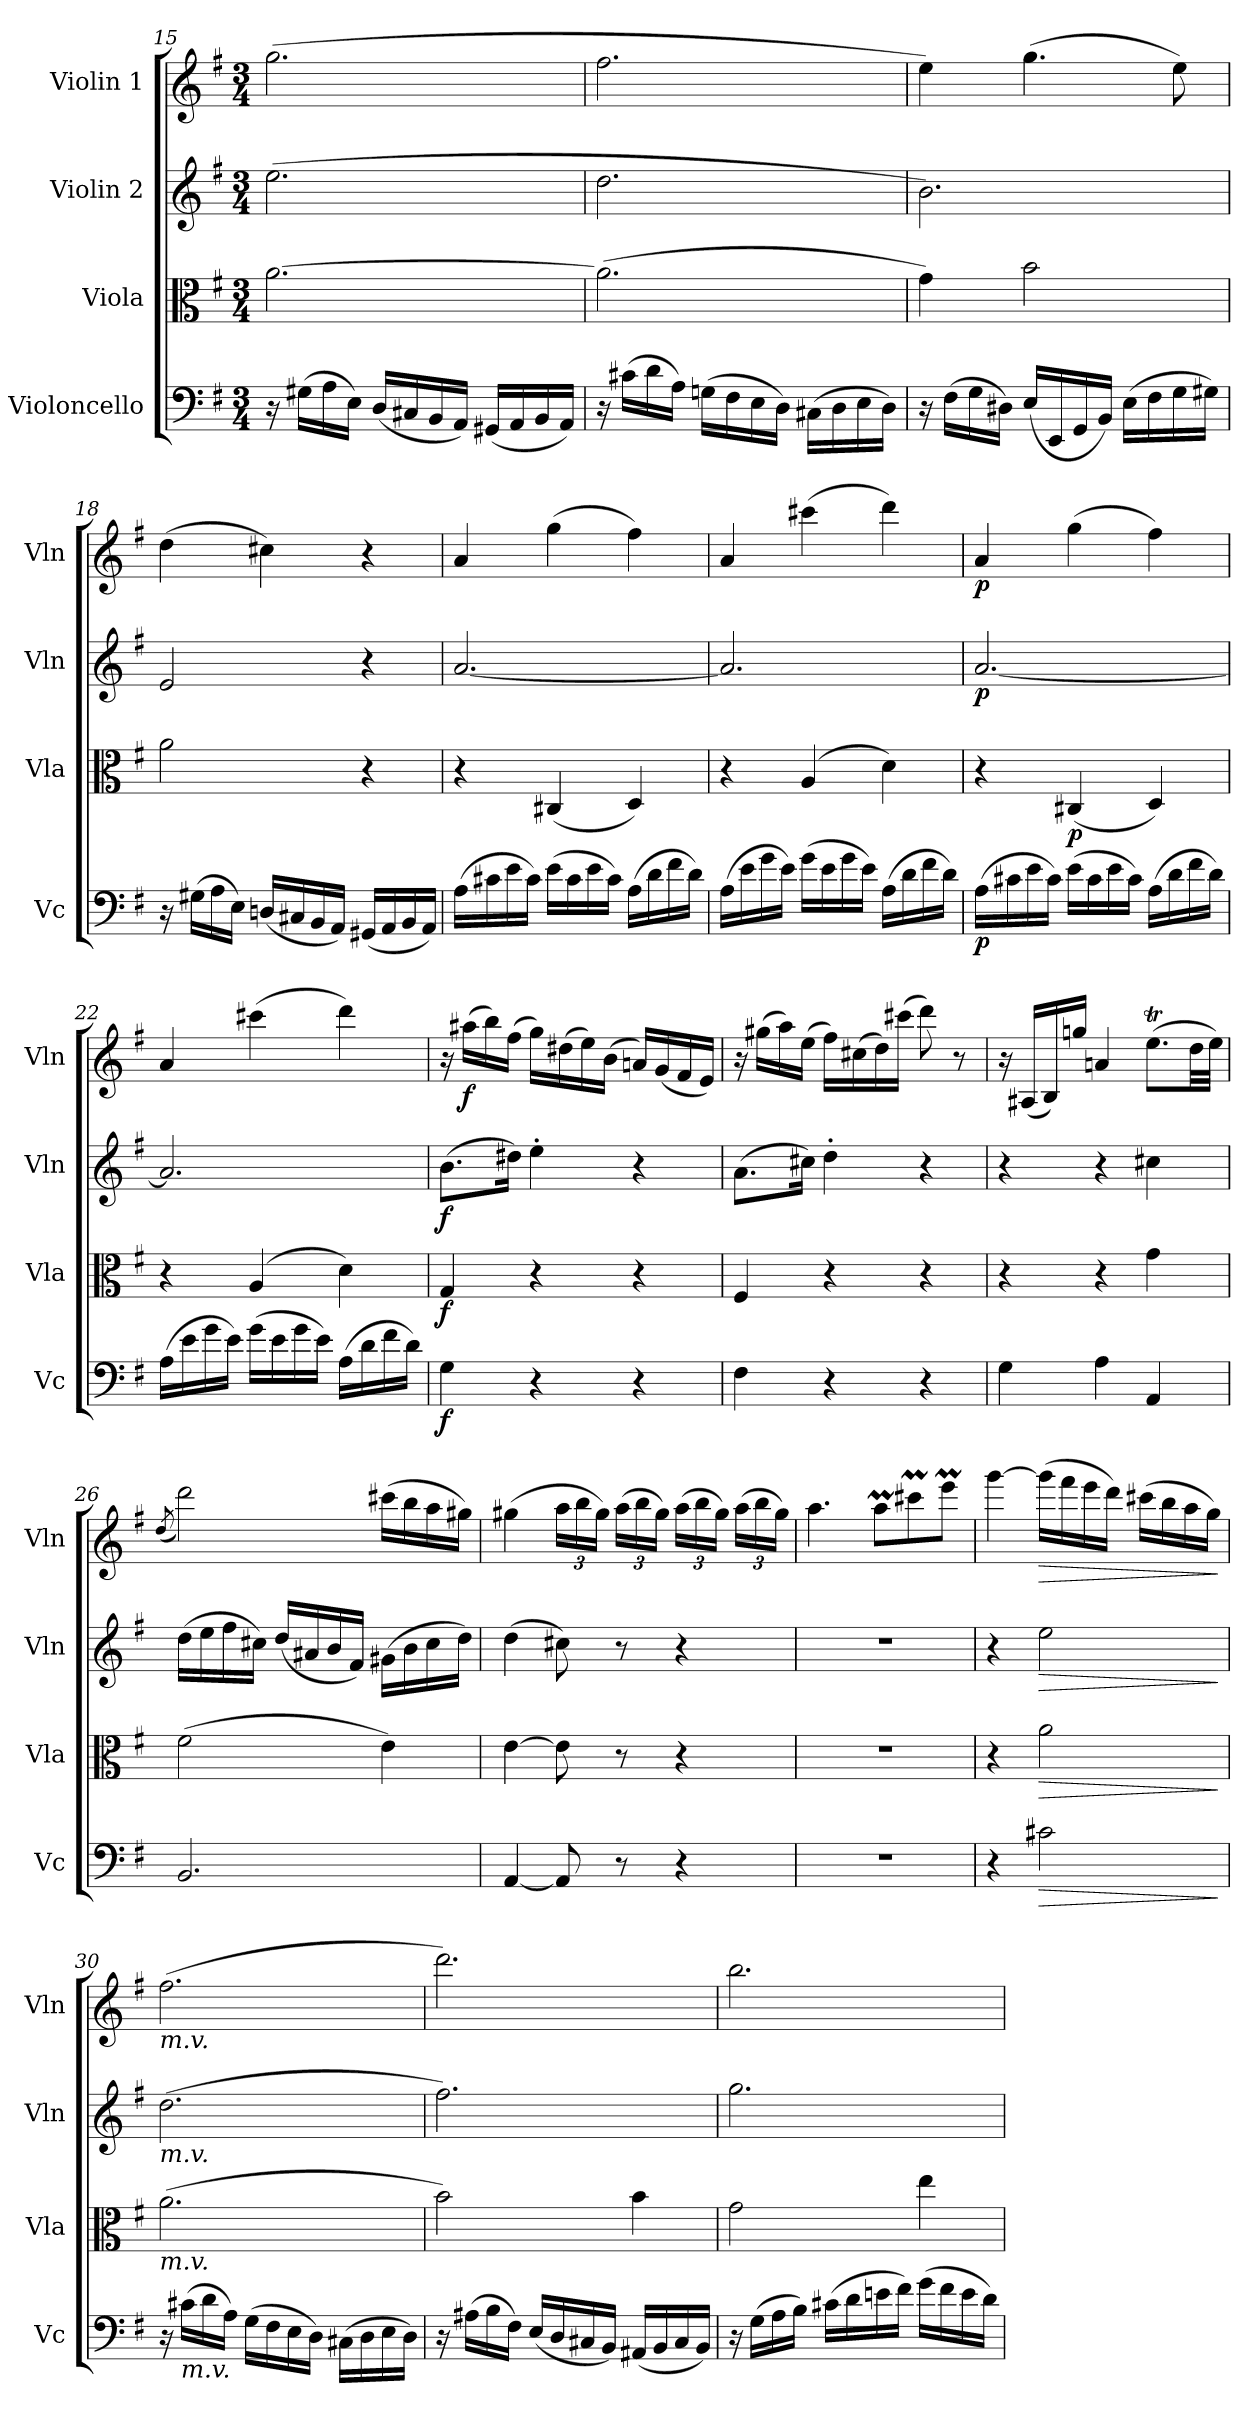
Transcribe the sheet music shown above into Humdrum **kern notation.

**kern	**dynam	**kern	**dynam	**kern	**dynam	**kern	**dynam
*part4	*part4	*part3	*part3	*part2	*part2	*part1	*part1
*staff4	*staff4	*staff3	*staff3	*staff2	*staff2	*staff1	*staff1
*I"Violoncello	*	*I"Viola	*	*I"Violin 2	*	*I"Violin 1	*
*I'Vc	*	*I'Vla	*	*I'Vln	*	*I'Vln	*
*clefF4	*	*clefC3	*	*clefG2	*	*clefG2	*
*k[f#]	*	*k[f#]	*	*k[f#]	*	*k[f#]	*
*M3/4	*	*M3/4	*	*M3/4	*	*M3/4	*
=15	=15	=15	=15	=15	=15	=15	=15
16r	.	[2.a\	.	(2.ee\	.	(2.gg\	.
(16G#X\LL	.	.	.	.	.	.	.
16A\	.	.	.	.	.	.	.
16E\JJ)	.	.	.	.	.	.	.
(16D/LL	.	.	.	.	.	.	.
16C#X/	.	.	.	.	.	.	.
16BB/	.	.	.	.	.	.	.
16AA/JJ)	.	.	.	.	.	.	.
(16GG#X/LL	.	.	.	.	.	.	.
16AA/	.	.	.	.	.	.	.
16BB/	.	.	.	.	.	.	.
16AA/JJ)	.	.	.	.	.	.	.
!!LO:LB:g=z
=16	=16	=16	=16	=16	=16	=16	=16
16r	.	(2.a\]	.	2.dd\	.	2.ff#\	.
(16c#X\LL	.	.	.	.	.	.	.
16d\	.	.	.	.	.	.	.
16A\JJ)	.	.	.	.	.	.	.
(16Gn\LL	.	.	.	.	.	.	.
16F#\	.	.	.	.	.	.	.
16E\	.	.	.	.	.	.	.
16D\JJ)	.	.	.	.	.	.	.
(16C#X\LL	.	.	.	.	.	.	.
16D\	.	.	.	.	.	.	.
16E\	.	.	.	.	.	.	.
16D\JJ)	.	.	.	.	.	.	.
=17	=17	=17	=17	=17	=17	=17	=17
16r	.	4g\)	.	2.b\)	.	4ee\)	.
(16F#\LL	.	.	.	.	.	.	.
16G\	.	.	.	.	.	.	.
16D#X\JJ)	.	.	.	.	.	.	.
(16E/LL	.	2b\	.	.	.	(4.gg\	.
16EE/	.	.	.	.	.	.	.
16GG/	.	.	.	.	.	.	.
16BB/JJ)	.	.	.	.	.	.	.
(16E\LL	.	.	.	.	.	.	.
16F#\	.	.	.	.	.	.	.
16G\	.	.	.	.	.	8ee\)	.
16G#X\JJ)	.	.	.	.	.	.	.
=18	=18	=18	=18	=18	=18	=18	=18
16r	.	2a\	.	2e/	.	(4dd\	.
(16G#X\LL	.	.	.	.	.	.	.
16A\	.	.	.	.	.	.	.
16E\JJ)	.	.	.	.	.	.	.
(16Dn/LL	.	.	.	.	.	4cc#X\)	.
16C#X/	.	.	.	.	.	.	.
16BB/	.	.	.	.	.	.	.
16AA/JJ)	.	.	.	.	.	.	.
(16GG#X/LL	.	4r	.	4r	.	4r	.
16AA/	.	.	.	.	.	.	.
16BB/	.	.	.	.	.	.	.
16AA/JJ)	.	.	.	.	.	.	.
!!LO:PB:g=z
=19	=19	=19	=19	=19	=19	=19	=19
(16A\LL	.	4r	.	[2.a/	.	4a/	.
16c#X\	.	.	.	.	.	.	.
16e\	.	.	.	.	.	.	.
16c#\JJ)	.	.	.	.	.	.	.
(16e\LL	.	(4C#X/	.	.	.	(4gg\	.
16c#\	.	.	.	.	.	.	.
16e\	.	.	.	.	.	.	.
16c#\JJ)	.	.	.	.	.	.	.
(16A\LL	.	4D/)	.	.	.	4ff#\)	.
16d\	.	.	.	.	.	.	.
16f#\	.	.	.	.	.	.	.
16d\JJ)	.	.	.	.	.	.	.
=20	=20	=20	=20	=20	=20	=20	=20
(16A\LL	.	4r	.	2.a/]	.	4a/	.
16e\	.	.	.	.	.	.	.
16g\	.	.	.	.	.	.	.
16e\JJ)	.	.	.	.	.	.	.
(16g\LL	.	(4A/	.	.	.	(4ccc#X\	.
16e\	.	.	.	.	.	.	.
16g\	.	.	.	.	.	.	.
16e\JJ)	.	.	.	.	.	.	.
(16A\LL	.	4d\)	.	.	.	4ddd\)	.
16d\	.	.	.	.	.	.	.
16f#\	.	.	.	.	.	.	.
16d\JJ)	.	.	.	.	.	.	.
=21	=21	=21	=21	=21	=21	=21	=21
!	!LO:DY:b	!	!	!	!LO:DY:b	!	!LO:DY:b
(16A\LL	p	4r	.	[2.a/	p	4a/	p
16c#X\	.	.	.	.	.	.	.
16e\	.	.	.	.	.	.	.
16c#\JJ)	.	.	.	.	.	.	.
!	!	!	!LO:DY:b	!	!	!	!
(16e\LL	.	(4C#X/	p	.	.	(4gg\	.
16c#\	.	.	.	.	.	.	.
16e\	.	.	.	.	.	.	.
16c#\JJ)	.	.	.	.	.	.	.
(16A\LL	.	4D/)	.	.	.	4ff#\)	.
16d\	.	.	.	.	.	.	.
16f#\	.	.	.	.	.	.	.
16d\JJ)	.	.	.	.	.	.	.
!!LO:LB:g=z
=22	=22	=22	=22	=22	=22	=22	=22
(16A\LL	.	4r	.	2.a/]	.	4a/	.
16e\	.	.	.	.	.	.	.
16g\	.	.	.	.	.	.	.
16e\JJ)	.	.	.	.	.	.	.
(16g\LL	.	(4A/	.	.	.	(4ccc#X\	.
16e\	.	.	.	.	.	.	.
16g\	.	.	.	.	.	.	.
16e\JJ)	.	.	.	.	.	.	.
(16A\LL	.	4d\)	.	.	.	4ddd\)	.
16d\	.	.	.	.	.	.	.
16f#\	.	.	.	.	.	.	.
16d\JJ)	.	.	.	.	.	.	.
=23	=23	=23	=23	=23	=23	=23	=23
!	!LO:DY:b	!	!LO:DY:b	!	!LO:DY:b	!	!
4G\	f	4G/	f	(8.b\L	f	16r	.
!	!	!	!	!	!	!	!LO:DY:b
.	.	.	.	.	.	(16aa#X\LL	f
.	.	.	.	.	.	16bb\)	.
.	.	.	.	16dd#X\Jk)	.	(16ff#\JJ	.
4r	.	4r	.	4ee'\	.	16gg\LL)	.
.	.	.	.	.	.	(16dd#X\	.
.	.	.	.	.	.	16ee\)	.
.	.	.	.	.	.	(16b\JJ	.
4r	.	4r	.	4r	.	16an/LL)	.
.	.	.	.	.	.	(16g/	.
.	.	.	.	.	.	16f#/	.
.	.	.	.	.	.	16e/JJ)	.
=24	=24	=24	=24	=24	=24	=24	=24
4F#\	.	4F#/	.	(8.a\L	.	16r	.
.	.	.	.	.	.	(16gg#X\LL	.
.	.	.	.	.	.	16aa\)	.
.	.	.	.	16cc#X\Jk)	.	(16ee\JJ	.
4r	.	4r	.	4dd'\	.	16ff#\LL)	.
.	.	.	.	.	.	(16cc#X\	.
.	.	.	.	.	.	16dd\)	.
.	.	.	.	.	.	(16ccc#X\JJ	.
4r	.	4r	.	4r	.	8ddd\)	.
.	.	.	.	.	.	8r	.
!!LO:LB:g=z
=25	=25	=25	=25	=25	=25	=25	=25
4G\	.	4r	.	4r	.	16r	.
.	.	.	.	.	.	(16A#X/LL	.
.	.	.	.	.	.	16B/)	.
.	.	.	.	.	.	16ggn/JJ	.
4A\	.	4r	.	4r	.	4an/	.
4AA/	.	4g\	.	4cc#X\	.	(8.eeT\L	.
.	.	.	.	.	.	32dd\LL	.
.	.	.	.	.	.	32ee\JJJ)	.
=26	=26	=26	=26	=26	=26	=26	=26
.	.	.	.	.	.	(>8qdd/	.
2.BB/	.	(2f#\	.	(16dd\LL	.	2ddd\)	.
.	.	.	.	16ee\	.	.	.
.	.	.	.	16ff#\	.	.	.
.	.	.	.	16cc#X\JJ)	.	.	.
.	.	.	.	(16dd/LL	.	.	.
.	.	.	.	16a#X/	.	.	.
.	.	.	.	16b/	.	.	.
.	.	.	.	16f#/JJ)	.	.	.
.	.	4e\)	.	(16g#X\LL	.	(16ccc#X\LL	.
.	.	.	.	16b\	.	16bb\	.
.	.	.	.	16cc#\	.	16aa\	.
.	.	.	.	16dd\JJ)	.	16gg#X\JJ)	.
=27	=27	=27	=27	=27	=27	=27	=27
[4AA/	.	[4e\	.	(4dd\	.	(4gg#X\	.
*	*	*	*	*	*	*Xbrackettup	*
8AA/]	.	8e\]	.	8cc#X\)	.	24aa\LL	.
.	.	.	.	.	.	24bb\	.
.	.	.	.	.	.	24gg#\JJ)	.
8r	.	8r	.	8r	.	(24aa\LL	.
.	.	.	.	.	.	24bb\	.
.	.	.	.	.	.	24gg#\JJ)	.
4r	.	4r	.	4r	.	(24aa\LL	.
.	.	.	.	.	.	24bb\	.
.	.	.	.	.	.	24gg#\JJ)	.
.	.	.	.	.	.	(24aa\LL	.
.	.	.	.	.	.	24bb\	.
.	.	.	.	.	.	24gg#\JJ)	.
!!LO:LB:g=z
=28	=28	=28	=28	=28	=28	=28	=28
2.r	.	2.r	.	2.r	.	4.aa\	.
.	.	.	.	.	.	8aaM\L	.
.	.	.	.	.	.	8ccc#Xm\	.
.	.	.	.	.	.	8eeeM\J	.
=29	=29	=29	=29	=29	=29	=29	=29
4r	.	4r	.	4r	.	[4ggg\	.
!	!LO:HP:b	!	!LO:HP:b	!	!LO:HP:b	!	!LO:HP:b
2c#X\	>	2a\	>	2ee\	>	(16ggg\LL]	>
.	.	.	.	.	.	16fff#\	.
.	.	.	.	.	.	16eee\	.
.	.	.	.	.	.	16ddd\JJ)	.
.	.	.	.	.	.	(16ccc#X\LL	.
.	.	.	.	.	.	16bb\	.
.	.	.	.	.	.	16aa\	.
.	.	.	.	.	.	16gg\JJ)	.
.	]	.	]	.	]	.	]
=30	=30	=30	=30	=30	=30	=30	=30
!	!	!	!	!	!	!LO:TX:b:i:t=m.v.	!
!	!	!	!	!LO:TX:b:i:t=m.v.	!	!	!
!	!	!LO:TX:b:i:t=m.v.	!	!	!	!	!
16r	.	(2.a\	.	(2.dd\	.	(2.ff#\	.
!LO:TX:b:i:t=m.v.	!	!	!	!	!	!	!
(16c#X\LL	.	.	.	.	.	.	.
16d\	.	.	.	.	.	.	.
16A\JJ)	.	.	.	.	.	.	.
(16G\LL	.	.	.	.	.	.	.
16F#\	.	.	.	.	.	.	.
16E\	.	.	.	.	.	.	.
16D\JJ)	.	.	.	.	.	.	.
(16C#X\LL	.	.	.	.	.	.	.
16D\	.	.	.	.	.	.	.
16E\	.	.	.	.	.	.	.
16D\JJ)	.	.	.	.	.	.	.
=31	=31	=31	=31	=31	=31	=31	=31
16r	.	2b\)	.	2.ff#\)	.	2.ddd\)	.
(16A#X\LL	.	.	.	.	.	.	.
16B\	.	.	.	.	.	.	.
16F#\JJ)	.	.	.	.	.	.	.
(16E/LL	.	.	.	.	.	.	.
16D/	.	.	.	.	.	.	.
16C#X/	.	.	.	.	.	.	.
16BB/JJ)	.	.	.	.	.	.	.
(16AA#X/LL	.	4b\	.	.	.	.	.
16BB/	.	.	.	.	.	.	.
16C#/	.	.	.	.	.	.	.
16BB/JJ)	.	.	.	.	.	.	.
!!LO:LB:g=z
=32	=32	=32	=32	=32	=32	=32	=32
16r	.	2g\	.	2.gg\	.	2.bb\	.
(16G\LL	.	.	.	.	.	.	.
16A\	.	.	.	.	.	.	.
16B\JJ)	.	.	.	.	.	.	.
(16c#X\LL	.	.	.	.	.	.	.
16d\	.	.	.	.	.	.	.
16en\	.	.	.	.	.	.	.
16f#\JJ)	.	.	.	.	.	.	.
(16g\LL	.	4ee\	.	.	.	.	.
16f#\	.	.	.	.	.	.	.
16e\	.	.	.	.	.	.	.
16d\JJ)	.	.	.	.	.	.	.
=	=	=	=	=	=	=	=
*-	*-	*-	*-	*-	*-	*-	*-
